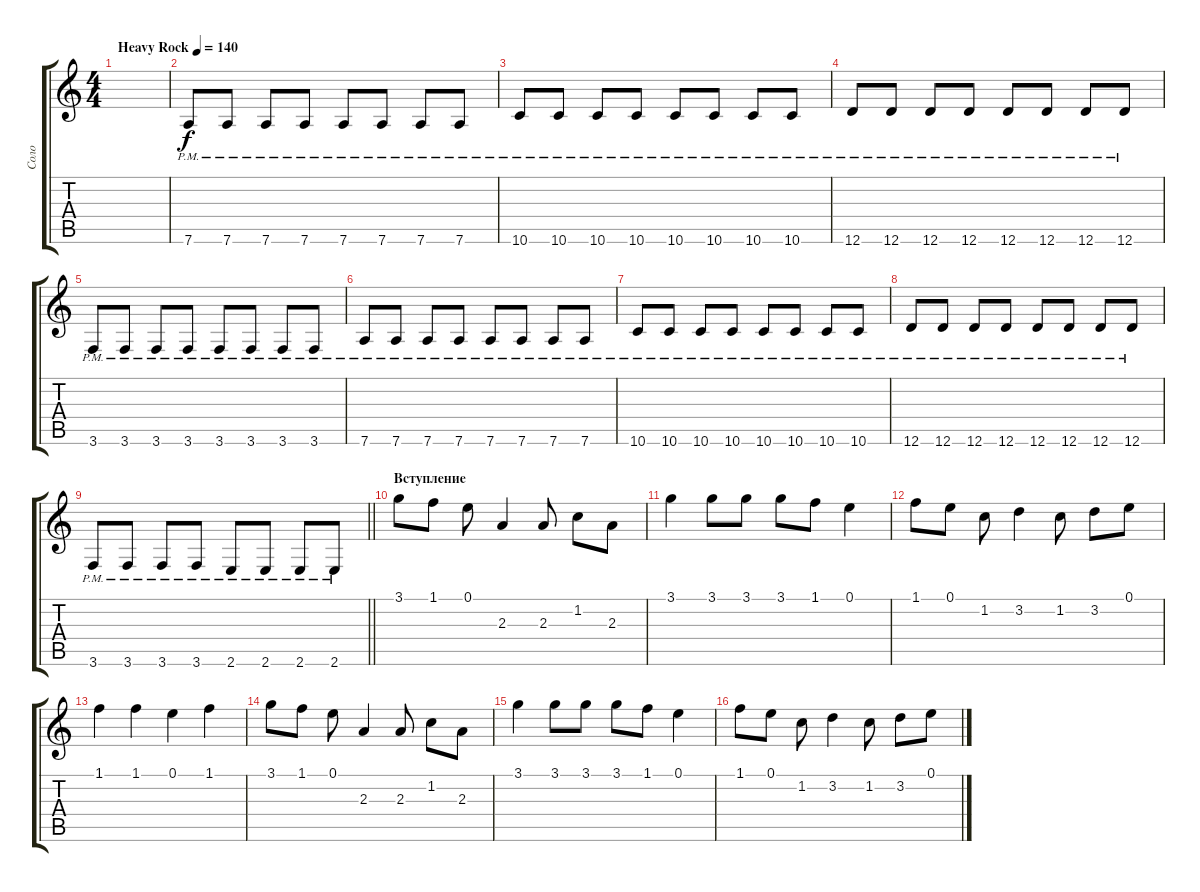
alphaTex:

\track ("Соло" "Соло") {instrument distortionguitar}
\staff {score tabs}
\tuning (E4 B3 G3 D3 A2 D2) {hide}
\ts (4 4)
\tempo (140 "Heavy Rock")
\clef g2
\ks c
|
7.6{pm}.8{balance 12} 7.6{pm}.8 7.6{pm}.8 7.6{pm}.8 7.6{pm}.8 7.6{pm}.8 7.6{pm}.8 7.6{pm}.8 |
10.6{pm}.8 10.6{pm}.8 10.6{pm}.8 10.6{pm}.8 10.6{pm}.8 10.6{pm}.8 10.6{pm}.8 10.6{pm}.8 |
12.6{pm}.8 12.6{pm}.8 12.6{pm}.8 12.6{pm}.8 12.6{pm}.8 12.6{pm}.8 12.6{pm}.8 12.6{pm}.8 |
3.6{pm}.8 3.6{pm}.8 3.6{pm}.8 3.6{pm}.8 3.6{pm}.8 3.6{pm}.8 3.6{pm}.8 3.6{pm}.8 |
7.6{pm}.8 7.6{pm}.8 7.6{pm}.8 7.6{pm}.8 7.6{pm}.8 7.6{pm}.8 7.6{pm}.8 7.6{pm}.8 |
10.6{pm}.8 10.6{pm}.8 10.6{pm}.8 10.6{pm}.8 10.6{pm}.8 10.6{pm}.8 10.6{pm}.8 10.6{pm}.8 |
12.6{pm}.8 12.6{pm}.8 12.6{pm}.8 12.6{pm}.8 12.6{pm}.8 12.6{pm}.8 12.6{pm}.8 12.6{pm}.8 |
\barLineRight lightlight
3.6{pm}.8 3.6{pm}.8 3.6{pm}.8 3.6{pm}.8 2.6{pm}.8 2.6{pm}.8 2.6{pm}.8 2.6{pm}.8 |
\section ("" "Вступление")
3.1.8{balance 8} 1.1.8 0.1.8 2.3.4 2.3.8 1.2.8 2.3.8 |
3.1.4 3.1.8 3.1.8 3.1.8 1.1.8 0.1.4 |
1.1.8 0.1.8 1.2.8 3.2.4 1.2.8 3.2.8 0.1.8 |
1.1.4 1.1.4 0.1.4 1.1.4 |
3.1.8 1.1.8 0.1.8 2.3.4 2.3.8 1.2.8 2.3.8 |
3.1.4 3.1.8 3.1.8 3.1.8 1.1.8 0.1.4 |
1.1.8 0.1.8 1.2.8 3.2.4 1.2.8 3.2.8 0.1.8
